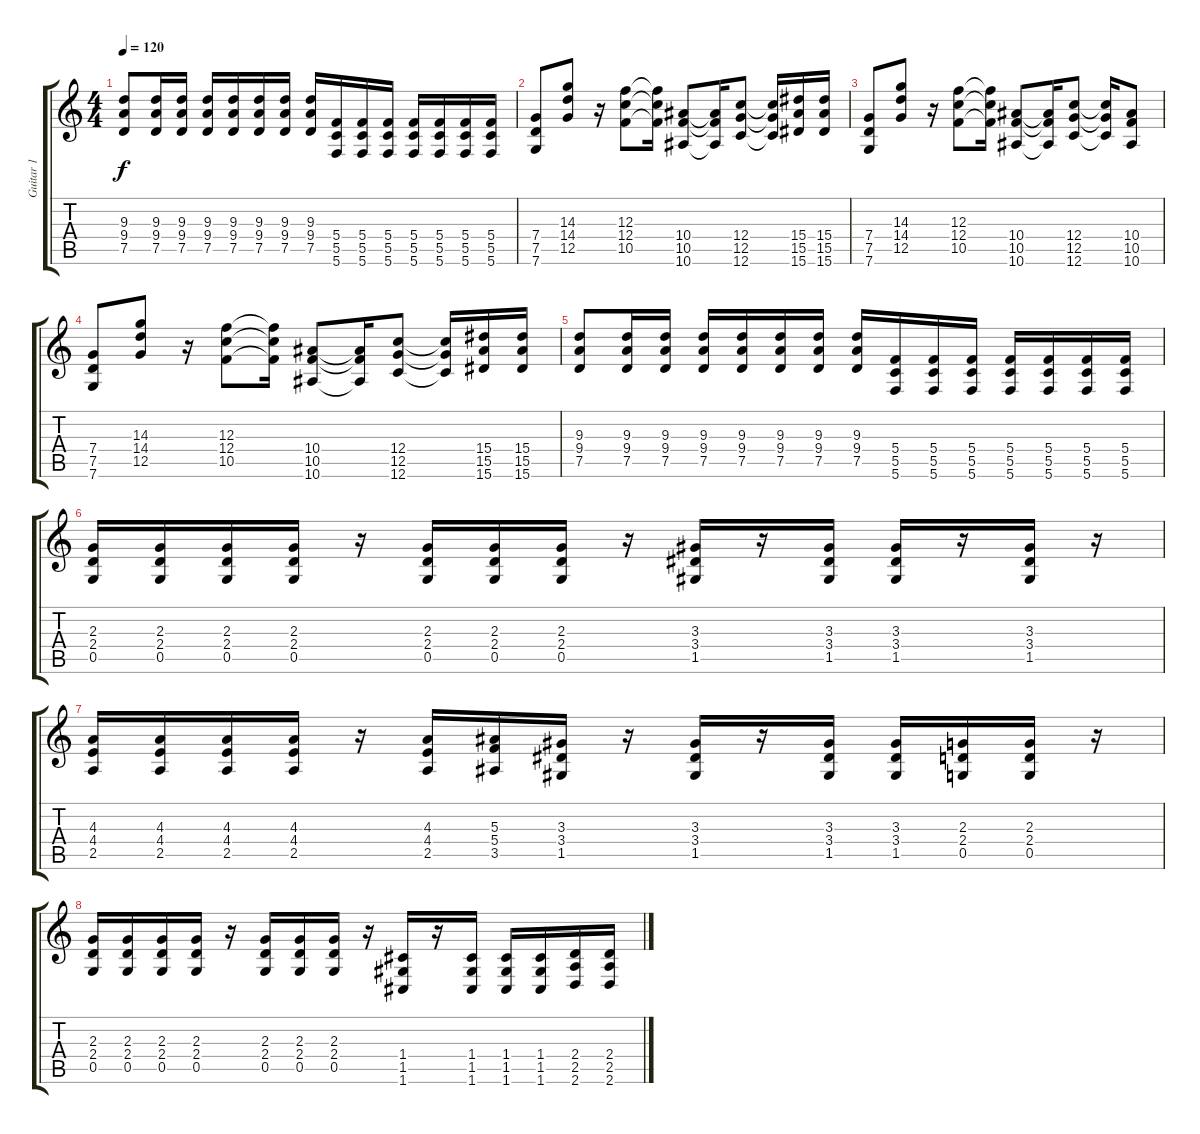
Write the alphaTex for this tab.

\track ("Guitar 1" "Guitar 1") {instrument distortionguitar}
\staff {score tabs}
\tuning (D4 A3 F3 C3 G2 C2) {hide}
\ts (4 4)
\tempo 120
\clef g2
\ks c
(9.3 9.4 7.5).8{dy f} (9.3 9.4 7.5).16 (9.3 9.4 7.5).16 (9.3 9.4 7.5).16 (9.3 9.4 7.5).16 (9.3 9.4 7.5).16 (9.3 9.4 7.5).16 (9.3 9.4 7.5).16 (5.4 5.5 5.6).16 (5.4 5.5 5.6).16 (5.4 5.5 5.6).16 (5.4 5.5 5.6).16 (5.4 5.5 5.6).16 (5.4 5.5 5.6).16 (5.4 5.5 5.6).16 |
(7.4 7.5 7.6).8 (14.3 14.4 12.5).8 r.16 (12.3 12.4 10.5).8 (12.3{t} 12.4{t} 10.5{t}).16 (10.4 10.5 10.6).8 (10.4{t} 10.5{t} 10.6{t}).16 (12.4 12.5 12.6).8 (12.4{t} 12.5{t} 12.6{t}).16 (15.4 15.5 15.6).16 (15.4 15.5 15.6).16 |
(7.4 7.5 7.6).8 (14.3 14.4 12.5).8 r.16 (12.3 12.4 10.5).8 (12.3{t} 12.4{t} 10.5{t}).16 (10.4 10.5 10.6).8 (10.4{t} 10.5{t} 10.6{t}).16 (12.4 12.5 12.6).8 (12.4{t} 12.5{t} 12.6{t}).16 (10.4 10.5 10.6).8 |
(7.4 7.5 7.6).8 (14.3 14.4 12.5).8 r.16 (12.3 12.4 10.5).8 (12.3{t} 12.4{t} 10.5{t}).16 (10.4 10.5 10.6).8 (10.4{t} 10.5{t} 10.6{t}).16 (12.4 12.5 12.6).8 (12.4{t} 12.5{t} 12.6{t}).16 (15.4 15.5 15.6).16 (15.4 15.5 15.6).16 |
(9.3 9.4 7.5).8 (9.3 9.4 7.5).16 (9.3 9.4 7.5).16 (9.3 9.4 7.5).16 (9.3 9.4 7.5).16 (9.3 9.4 7.5).16 (9.3 9.4 7.5).16 (9.3 9.4 7.5).16 (5.4 5.5 5.6).16 (5.4 5.5 5.6).16 (5.4 5.5 5.6).16 (5.4 5.5 5.6).16 (5.4 5.5 5.6).16 (5.4 5.5 5.6).16 (5.4 5.5 5.6).16 |
(2.3 2.4 0.5).16 (2.3 2.4 0.5).16 (2.3 2.4 0.5).16 (2.3 2.4 0.5).16 r.16 (2.3 2.4 0.5).16 (2.3 2.4 0.5).16 (2.3 2.4 0.5).16 r.16 (3.3 3.4 1.5).16 r.16 (3.3 3.4 1.5).16 (3.3 3.4 1.5).16 r.16 (3.3 3.4 1.5).16 r.16 |
(4.3 4.4 2.5).16 (4.3 4.4 2.5).16 (4.3 4.4 2.5).16 (4.3 4.4 2.5).16 r.16 (4.3 4.4 2.5).16 (5.3 5.4 3.5).16 (3.3 3.4 1.5).16 r.16 (3.3 3.4 1.5).16 r.16 (3.3 3.4 1.5).16 (3.3 3.4 1.5).16 (2.3 2.4 0.5).16 (2.3 2.4 0.5).16 r.16 |
(2.3 2.4 0.5).16 (2.3 2.4 0.5).16 (2.3 2.4 0.5).16 (2.3 2.4 0.5).16 r.16 (2.3 2.4 0.5).16 (2.3 2.4 0.5).16 (2.3 2.4 0.5).16 r.16 (1.4 1.5 1.6).16 r.16 (1.4 1.5 1.6).16 (1.4 1.5 1.6).16 (1.4 1.5 1.6).16 (2.4 2.5 2.6).16 (2.4 2.5 2.6).16
